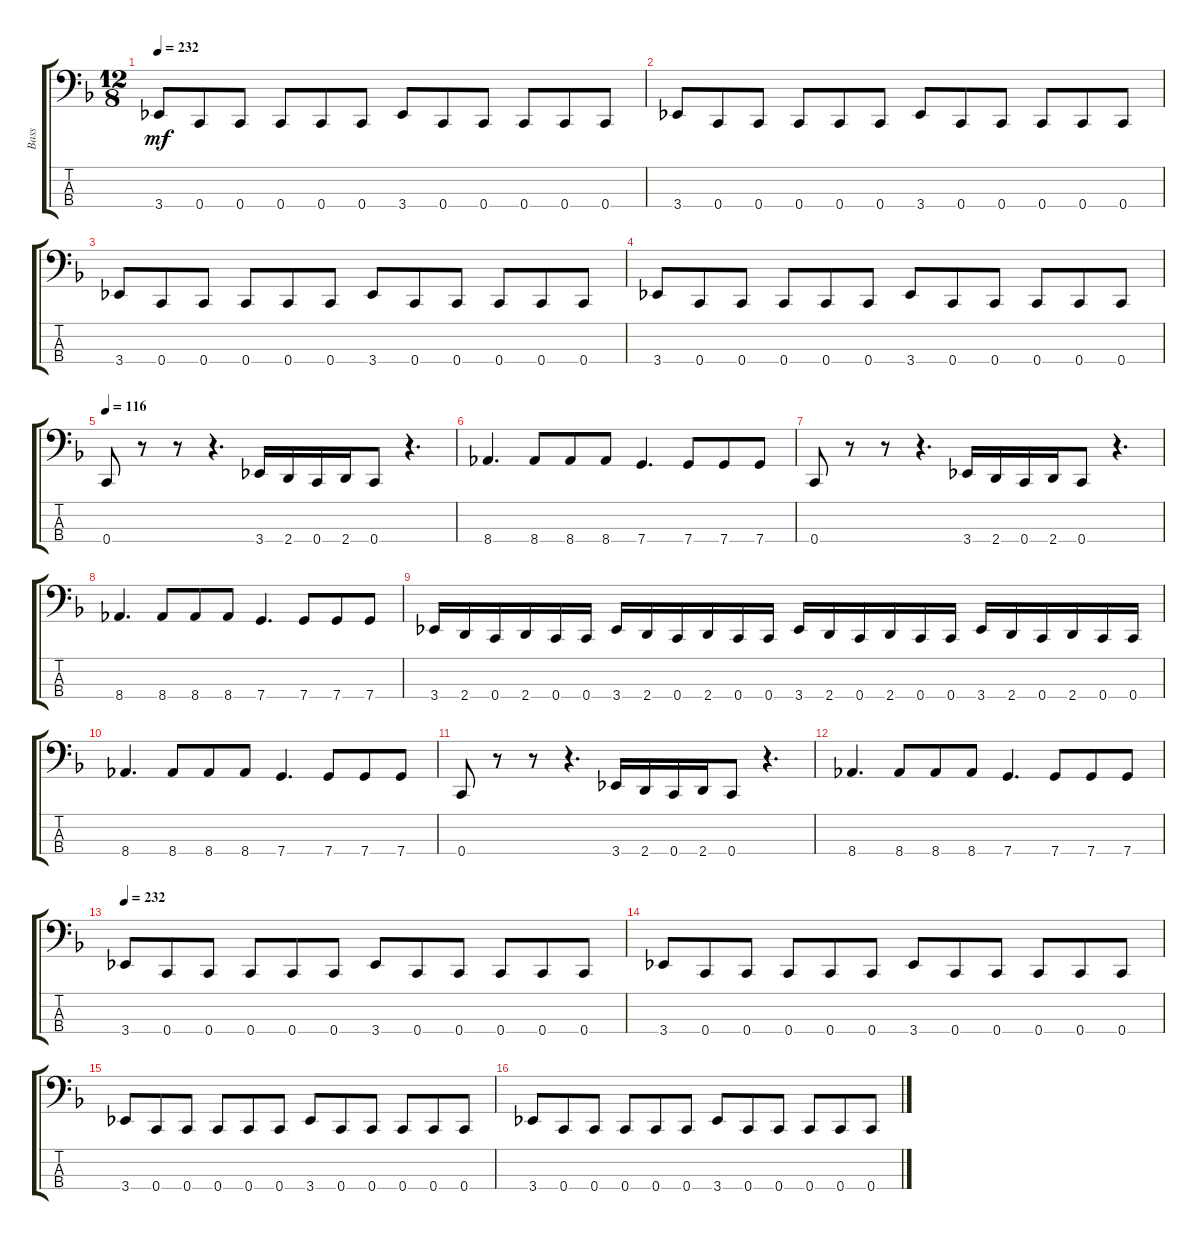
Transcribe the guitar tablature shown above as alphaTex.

\track ("Bass" "Bass") {instrument electricbasspick}
\staff {score tabs}
\tuning (F2 C2 G1 C1) {hide}
\ts (12 8)
\tempo 232
\clef f4
\ks f
3.4.8{dy mf} 0.4.8 0.4.8 0.4.8 0.4.8 0.4.8 3.4.8 0.4.8 0.4.8 0.4.8 0.4.8 0.4.8 |
3.4.8 0.4.8 0.4.8 0.4.8 0.4.8 0.4.8 3.4.8 0.4.8 0.4.8 0.4.8 0.4.8 0.4.8 |
3.4.8 0.4.8 0.4.8 0.4.8 0.4.8 0.4.8 3.4.8 0.4.8 0.4.8 0.4.8 0.4.8 0.4.8 |
3.4.8 0.4.8 0.4.8 0.4.8 0.4.8 0.4.8 3.4.8 0.4.8 0.4.8 0.4.8 0.4.8 0.4.8 |
\tempo 116
0.4.8 r.8 r.8 r.4{d} 3.4.16 2.4.16 0.4.16 2.4.16 0.4.8 r.4{d} |
8.4.4{d} 8.4.8 8.4.8 8.4.8 7.4.4{d} 7.4.8 7.4.8 7.4.8 |
0.4.8 r.8 r.8 r.4{d} 3.4.16 2.4.16 0.4.16 2.4.16 0.4.8 r.4{d} |
8.4.4{d} 8.4.8 8.4.8 8.4.8 7.4.4{d} 7.4.8 7.4.8 7.4.8 |
3.4.16 2.4.16 0.4.16 2.4.16 0.4.16 0.4.16 3.4.16 2.4.16 0.4.16 2.4.16 0.4.16 0.4.16 3.4.16 2.4.16 0.4.16 2.4.16 0.4.16 0.4.16 3.4.16 2.4.16 0.4.16 2.4.16 0.4.16 0.4.16 |
8.4.4{d} 8.4.8 8.4.8 8.4.8 7.4.4{d} 7.4.8 7.4.8 7.4.8 |
0.4.8 r.8 r.8 r.4{d} 3.4.16 2.4.16 0.4.16 2.4.16 0.4.8 r.4{d} |
8.4.4{d} 8.4.8 8.4.8 8.4.8 7.4.4{d} 7.4.8 7.4.8 7.4.8 |
\tempo 232
3.4.8 0.4.8 0.4.8 0.4.8 0.4.8 0.4.8 3.4.8 0.4.8 0.4.8 0.4.8 0.4.8 0.4.8 |
3.4.8 0.4.8 0.4.8 0.4.8 0.4.8 0.4.8 3.4.8 0.4.8 0.4.8 0.4.8 0.4.8 0.4.8 |
3.4.8 0.4.8 0.4.8 0.4.8 0.4.8 0.4.8 3.4.8 0.4.8 0.4.8 0.4.8 0.4.8 0.4.8 |
3.4.8 0.4.8 0.4.8 0.4.8 0.4.8 0.4.8 3.4.8 0.4.8 0.4.8 0.4.8 0.4.8 0.4.8
